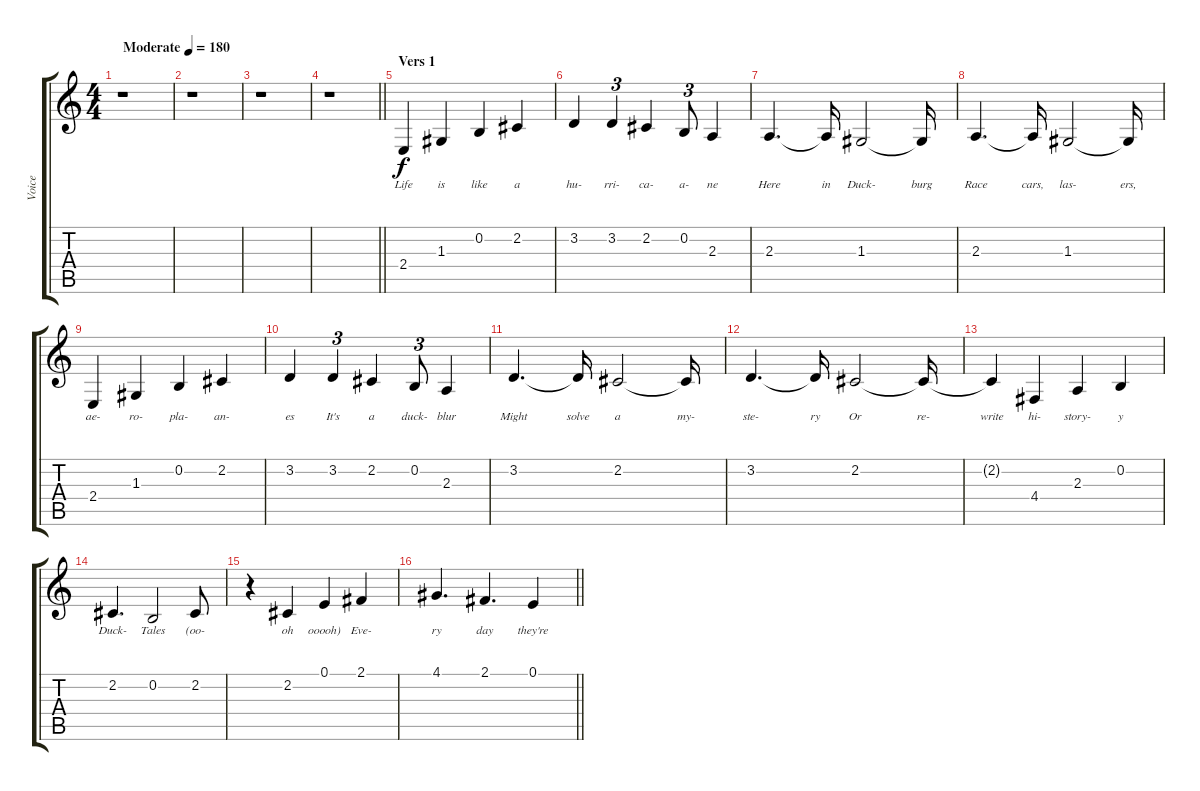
\track ("Voice" "Voice") {instrument clarinet}
\staff {score tabs}
\tuning (E4 B3 G3 D3 A2 E2) {hide}
\ts (4 4)
\tempo (180 "Moderate")
\clef g2
\ks c
r.1{dy f instrument clarinet} |
r.1 |
r.1 |
\barLineRight lightlight
r.1 |
\section ("" "Vers 1")
2.4.4{lyrics (0 "Life") lyrics (1 "") lyrics (2 "") lyrics (3 "") lyrics (4 "")} 1.3.4{lyrics (0 "is") lyrics (1 "") lyrics (2 "") lyrics (3 "") lyrics (4 "")} 0.2.4{lyrics (0 "like") lyrics (1 "") lyrics (2 "") lyrics (3 "") lyrics (4 "")} 2.2.4{lyrics (0 "a") lyrics (1 "") lyrics (2 "") lyrics (3 "") lyrics (4 "")} |
3.2.4{lyrics (0 "hu-") lyrics (1 "") lyrics (2 "") lyrics (3 "") lyrics (4 "")} 3.2.4{tu (3 2) lyrics (0 "rri-") lyrics (1 "") lyrics (2 "") lyrics (3 "") lyrics (4 "")} 2.2.4{lyrics (0 "ca-") lyrics (1 "") lyrics (2 "") lyrics (3 "") lyrics (4 "")} 0.2.8{tu (3 2) lyrics (0 "a-") lyrics (1 "") lyrics (2 "") lyrics (3 "") lyrics (4 "")} 2.3.4{lyrics (0 "ne") lyrics (1 "") lyrics (2 "") lyrics (3 "") lyrics (4 "")} |
2.3.4{d lyrics (0 "Here") lyrics (1 "") lyrics (2 "") lyrics (3 "") lyrics (4 "")} 2.3{t}.16{lyrics (0 "in") lyrics (1 "") lyrics (2 "") lyrics (3 "") lyrics (4 "")} 1.3.2{lyrics (0 "Duck-") lyrics (1 "") lyrics (2 "") lyrics (3 "") lyrics (4 "")} 1.3{t}.16{lyrics (0 "burg") lyrics (1 "") lyrics (2 "") lyrics (3 "") lyrics (4 "")} |
2.3.4{d lyrics (0 "Race") lyrics (1 "") lyrics (2 "") lyrics (3 "") lyrics (4 "")} 2.3{t}.16{lyrics (0 "cars,") lyrics (1 "") lyrics (2 "") lyrics (3 "") lyrics (4 "")} 1.3.2{lyrics (0 "las-") lyrics (1 "") lyrics (2 "") lyrics (3 "") lyrics (4 "")} 1.3{t}.16{lyrics (0 "ers,") lyrics (1 "") lyrics (2 "") lyrics (3 "") lyrics (4 "")} |
2.4.4{lyrics (0 "ae-") lyrics (1 "") lyrics (2 "") lyrics (3 "") lyrics (4 "")} 1.3.4{lyrics (0 "ro-") lyrics (1 "") lyrics (2 "") lyrics (3 "") lyrics (4 "")} 0.2.4{lyrics (0 "pla-") lyrics (1 "") lyrics (2 "") lyrics (3 "") lyrics (4 "")} 2.2.4{lyrics (0 "an-") lyrics (1 "") lyrics (2 "") lyrics (3 "") lyrics (4 "")} |
3.2.4{lyrics (0 "es") lyrics (1 "") lyrics (2 "") lyrics (3 "") lyrics (4 "")} 3.2.4{tu (3 2) lyrics (0 "It's") lyrics (1 "") lyrics (2 "") lyrics (3 "") lyrics (4 "")} 2.2.4{lyrics (0 "a") lyrics (1 "") lyrics (2 "") lyrics (3 "") lyrics (4 "")} 0.2.8{tu (3 2) lyrics (0 "duck-") lyrics (1 "") lyrics (2 "") lyrics (3 "") lyrics (4 "")} 2.3.4{lyrics (0 "blur") lyrics (1 "") lyrics (2 "") lyrics (3 "") lyrics (4 "")} |
3.2.4{d lyrics (0 "Might") lyrics (1 "") lyrics (2 "") lyrics (3 "") lyrics (4 "")} 3.2{t}.16{lyrics (0 "solve") lyrics (1 "") lyrics (2 "") lyrics (3 "") lyrics (4 "")} 2.2.2{lyrics (0 "a") lyrics (1 "") lyrics (2 "") lyrics (3 "") lyrics (4 "")} 2.2{t}.16{lyrics (0 "my-") lyrics (1 "") lyrics (2 "") lyrics (3 "") lyrics (4 "")} |
3.2.4{d lyrics (0 "ste-") lyrics (1 "") lyrics (2 "") lyrics (3 "") lyrics (4 "")} 3.2{t}.16{lyrics (0 "ry") lyrics (1 "") lyrics (2 "") lyrics (3 "") lyrics (4 "")} 2.2.2{lyrics (0 "Or") lyrics (1 "") lyrics (2 "") lyrics (3 "") lyrics (4 "")} 2.2{t}.16{lyrics (0 "re-") lyrics (1 "") lyrics (2 "") lyrics (3 "") lyrics (4 "")} |
2.2{t}.4{lyrics (0 "write") lyrics (1 "") lyrics (2 "") lyrics (3 "") lyrics (4 "")} 4.4.4{lyrics (0 "hi-") lyrics (1 "") lyrics (2 "") lyrics (3 "") lyrics (4 "")} 2.3.4{lyrics (0 "story-") lyrics (1 "") lyrics (2 "") lyrics (3 "") lyrics (4 "")} 0.2.4{lyrics (0 "y") lyrics (1 "") lyrics (2 "") lyrics (3 "") lyrics (4 "")} |
2.2.4{d lyrics (0 "Duck-") lyrics (1 "") lyrics (2 "") lyrics (3 "") lyrics (4 "")} 0.2.2{lyrics (0 "Tales") lyrics (1 "") lyrics (2 "") lyrics (3 "") lyrics (4 "")} 2.2.8{lyrics (0 "(oo-") lyrics (1 "") lyrics (2 "") lyrics (3 "") lyrics (4 "")} |
r.4 2.2.4{lyrics (0 "oh") lyrics (1 "") lyrics (2 "") lyrics (3 "") lyrics (4 "")} 0.1.4{lyrics (0 "ooooh)") lyrics (1 "") lyrics (2 "") lyrics (3 "") lyrics (4 "")} 2.1.4{lyrics (0 "Eve-") lyrics (1 "") lyrics (2 "") lyrics (3 "") lyrics (4 "")} |
\barLineRight lightlight
4.1.4{d lyrics (0 "ry") lyrics (1 "") lyrics (2 "") lyrics (3 "") lyrics (4 "")} 2.1.4{d lyrics (0 "day") lyrics (1 "") lyrics (2 "") lyrics (3 "") lyrics (4 "")} 0.1.4{lyrics (0 "they're") lyrics (1 "") lyrics (2 "") lyrics (3 "") lyrics (4 "")}
